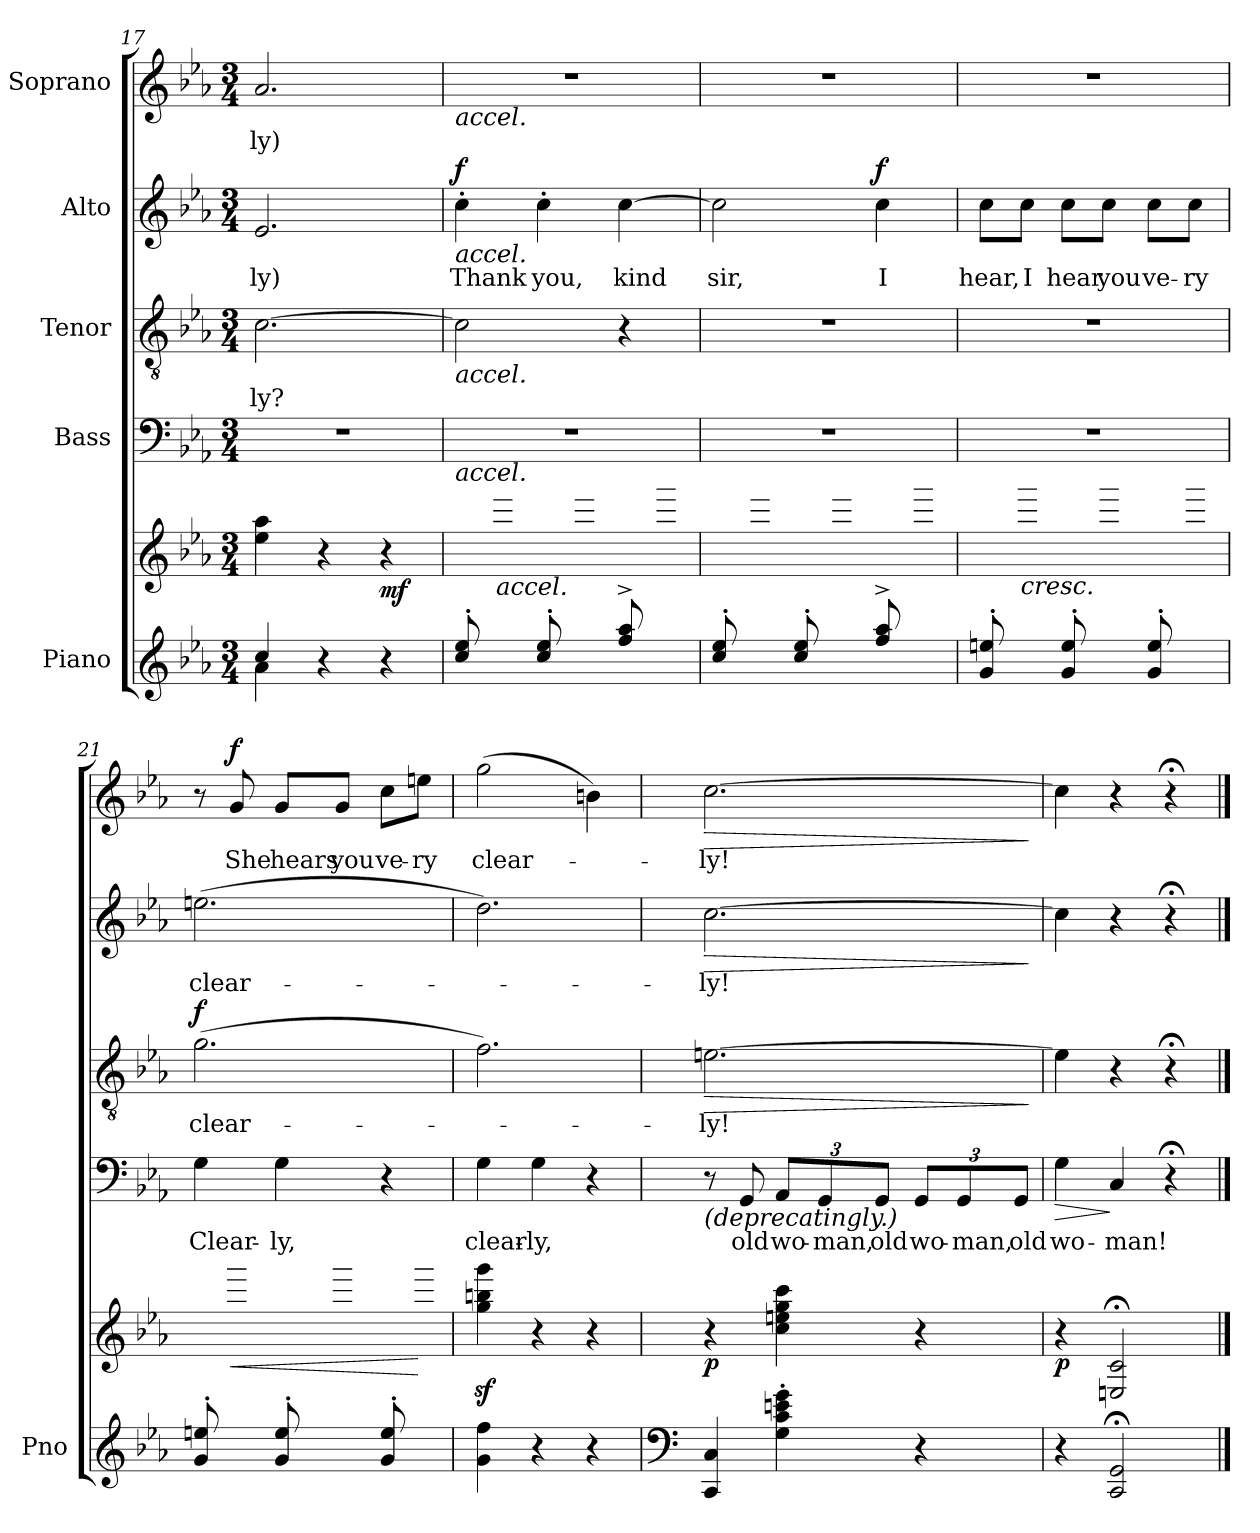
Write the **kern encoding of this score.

**kern	**kern	**dynam	**kern	**text	**dynam	**kern	**text	**dynam	**kern	**text	**dynam	**kern	**text	**dynam
*part5	*part5	*part5	*part4	*part4	*part4	*part3	*part3	*part3	*part2	*part2	*part2	*part1	*part1	*part1
*staff6	*staff5	*staff5/6	*staff4	*staff4	*staff4	*staff3	*staff3	*staff3	*staff2	*staff2	*staff2	*staff1	*staff1	*staff1
*I"Piano	*	*	*I"Bass	*	*	*I"Tenor	*	*	*I"Alto	*	*	*I"Soprano	*	*
*I'Pno	*	*	*	*	*	*	*	*	*	*	*	*	*	*
*clefG2	*clefG2	*	*clefF4	*	*	*clefGv2	*	*	*clefG2	*	*	*clefG2	*	*
*k[b-e-a-]	*k[b-e-a-]	*	*k[b-e-a-]	*	*	*k[b-e-a-]	*	*	*k[b-e-a-]	*	*	*k[b-e-a-]	*	*
*M3/4	*M3/4	*	*M3/4	*	*	*M3/4	*	*	*M3/4	*	*	*M3/4	*	*
=17	=17	=17	=17	=17	=17	=17	=17	=17	=17	=17	=17	=17	=17	=17
*^	*	*	*	*	*	*	*	*	*	*	*	*	*	*
!	!	!	!	!	!	!	!	!LO:LY:b	!	!	!LO:LY:b	!	!	!LO:LY:b	!
4cc/	4a-\	4ee-\ 4aa-\	.	2.r	.	.	[2.c\	-ly?	.	2.e-!/	-ly)	.	2.a-!/	-ly)	.
4r	2ryy	4r	.	.	.	.	.	.	.	.	.	.	.	.	.
!	!	!	!LO:DY:b	!	!	!	!	!	!	!	!	!	!	!	!
4r	.	4r	mf	.	.	.	.	.	.	.	.	.	.	.	.
=18	=18	=18	=18	=18	=18	=18	=18	=18	=18	=18	=18	=18	=18	=18	=18
!	!	!	!	!	!	!	!	!	!	!	!	!	!LO:TX:b:i:t=accel.	!	!
!	!	!	!	!	!	!	!	!	!	!LO:TX:b:i:t=accel.	!	!	!	!	!
!	!	!	!	!	!	!	!LO:TX:b:i:t=accel.	!	!	!	!	!	!	!	!
!	!	!	!	!LO:TX:b:i:t=accel.	!	!	!	!	!	!	!	!	!	!	!
!	!	!	!	!	!	!	!	!	!	!	!LO:LY:b	!LO:DY:a	!	!	!
8cc/'> 8ee-/'>L	2.ryy	8ryy	.	2.r	.	.	2c\]	.	.	4cc'\	Thank	f	2.r	.	.
!	!	!LO:TX:b:i:t=accel.	!	!	!	!	!	!	!	!	!	!	!	!	!
8ryy	.	8aa-\'> 8eee-\'>	.	.	.	.	.	.	.	.	.	.	.	.	.
!	!	!	!	!	!	!	!	!	!	!	!LO:LY:b	!	!	!	!
8cc/'> 8ee-/'>	.	8ryy	.	.	.	.	.	.	.	4cc'\	you,	.	.	.	.
8ryy	.	8aa-\'> 8eee-\'>J	.	.	.	.	.	.	.	.	.	.	.	.	.
!	!	!	!	!	!	!	!	!	!	!	!LO:LY:b	!	!	!	!
(8ff/^ 8aa-/^L	.	8ryy	.	.	.	.	4r	.	.	[4cc\	kind	.	.	.	.
8ryy	.	8ccc\ 8fff\ 8aaa-\J)	.	.	.	.	.	.	.	.	.	.	.	.	.
=19	=19	=19	=19	=19	=19	=19	=19	=19	=19	=19	=19	=19	=19	=19	=19
!	!	!	!	!	!	!	!	!	!	!	!LO:LY:b	!	!	!	!
8cc/'> 8ee-/'>L	2.ryy	8ryy	.	2.r	.	.	2.r	.	.	2cc\]	sir,	.	2.r	.	.
8ryy	.	8aa-\ 8eee-\	.	.	.	.	.	.	.	.	.	.	.	.	.
8cc/'> 8ee-/'>	.	8ryy	.	.	.	.	.	.	.	.	.	.	.	.	.
8ryy	.	8aa-\ 8eee-\J	.	.	.	.	.	.	.	.	.	.	.	.	.
!	!	!	!	!	!	!	!	!	!	!	!LO:LY:b	!LO:DY:a	!	!	!
(8ff/^ 8aa-/^L	.	8ryy	.	.	.	.	.	.	.	4cc\	I	f	.	.	.
8ryy	.	8ccc\ 8fff\ 8aaa-\J)	.	.	.	.	.	.	.	.	.	.	.	.	.
=20	=20	=20	=20	=20	=20	=20	=20	=20	=20	=20	=20	=20	=20	=20	=20
!	!	!	!	!	!	!	!	!	!	!	!LO:LY:b	!	!	!	!
8g/'> 8een/'>L	2.ryy	8ryy	.	2.r	.	.	2.r	.	.	8cc\L	hear,	.	2.r	.	.
!	!	!LO:TX:b:i:t=cresc.	!	!	!	!	!	!	!	!	!	!	!	!	!
!	!	!	!	!	!	!	!	!	!	!	!LO:LY:b	!	!	!	!
8ryy	.	8gg\'> 8ccc\'> 8ggg\'>	.	.	.	.	.	.	.	8cc\J	I	.	.	.	.
!	!	!	!	!	!	!	!	!	!	!	!LO:LY:b	!	!	!	!
8g/'> 8ee/'>	.	8ryy	.	.	.	.	.	.	.	8cc\L	hear	.	.	.	.
!	!	!	!	!	!	!	!	!	!	!	!LO:LY:b	!	!	!	!
8ryy	.	8gg\'> 8ccc\'> 8ggg\'>J	.	.	.	.	.	.	.	8cc\J	you	.	.	.	.
!	!	!	!	!	!	!	!	!	!	!	!LO:LY:b	!	!	!	!
8g/'> 8ee/'>L	.	8ryy	.	.	.	.	.	.	.	8cc\L	ve-	.	.	.	.
!	!	!	!	!	!	!	!	!	!	!	!LO:LY:b	!	!	!	!
8ryy	.	8gg\'> 8ccc\'> 8ggg\'>J	.	.	.	.	.	.	.	8cc\J	-ry	.	.	.	.
!!LO:PB:g=z
=21	=21	=21	=21	=21	=21	=21	=21	=21	=21	=21	=21	=21	=21	=21	=21
!	!	!	!	!	!LO:LY:b	!	!	!LO:LY:b	!LO:DY:a	!	!LO:LY:b	!	!	!	!
8g/'> 8een/'>L	2.ryy	8ryy	.	4G\	Clear-	.	(2.g\	clear-	f	(2.een\	clear-	.	8r	.	.
!	!	!	!LO:HP:b	!	!	!	!	!	!	!	!	!	!	!LO:LY:b	!LO:DY:a
8ryy	.	8gg\'> 8ccc\'> 8ggg\'>	<	.	.	.	.	.	.	.	.	.	8g/	She	f
!	!	!	!	!	!LO:LY:b	!	!	!	!	!	!	!	!	!LO:LY:b	!
8g/'> 8ee/'>	.	8ryy	.	4G\	-ly,	.	.	.	.	.	.	.	8g/L	hears	.
!	!	!	!	!	!	!	!	!	!	!	!	!	!	!LO:LY:b	!
8ryy	.	8gg\'> 8ccc\'> 8ggg\'>J	.	.	.	.	.	.	.	.	.	.	8g/J	you	.
!	!	!	!	!	!	!	!	!	!	!	!	!	!	!LO:LY:b	!
8g/'> 8ee/'>L	.	8ryy	.	4r	.	.	.	.	.	.	.	.	8cc\L	ve-	.
!	!	!	!	!	!	!	!	!	!	!	!	!	!	!LO:LY:b	!
8ryy	.	8gg\'> 8ccc\'> 8ggg\'>J	[	.	.	.	.	.	.	.	.	.	8een\J	-ry	.
*v	*v	*	*	*	*	*	*	*	*	*	*	*	*	*	*
=22	=22	=22	=22	=22	=22	=22	=22	=22	=22	=22	=22	=22	=22	=22
!	!	!	!	!LO:LY:b	!	!	!	!	!	!	!	!	!LO:LY:b	!
4g\ 4ff\	4gg\z< 4bbn\z< 4ggg\z<	.	4G\	clear-	.	2.f\)	.	.	2.dd\)	.	.	(2gg\	clear-	.
!	!	!	!	!LO:LY:b	!	!	!	!	!	!	!	!	!	!
4r	4r	.	4G\	-ly,	.	.	.	.	.	.	.	.	.	.
4r	4r	.	4r	.	.	.	.	.	.	.	.	4bn\)	.	.
=23	=23	=23	=23	=23	=23	=23	=23	=23	=23	=23	=23	=23	=23	=23
*clefF4	*	*	*	*	*	*	*	*	*	*	*	*	*	*
!	!	!	!LO:TX:b:i:t=(deprecatingly.)	!	!	!	!	!	!	!	!	!	!	!
!	!	!LO:DY:b	!	!	!	!	!LO:LY:b	!LO:HP:b	!	!LO:LY:b	!LO:HP:b	!	!LO:LY:b	!LO:HP:b
4CC/ 4C/	4r	p	8r	.	.	[2.en\	-ly!	>	[2.cc\	-ly!	>	[2.cc\	-ly!	>
!	!	!	!	!LO:LY:b	!	!	!	!	!	!	!	!	!	!
.	.	.	8GG/	old	.	.	.	.	.	.	.	.	.	.
!	!	!	!	!LO:LY:b	!	!	!	!	!	!	!	!	!	!
4G\'< 4c\'< 4en\'< 4g\'<	4cc\ 4een\ 4gg\ 4ccc\	.	12AA-/L	wo-	.	.	.	.	.	.	.	.	.	.
!	!	!	!	!LO:LY:b	!	!	!	!	!	!	!	!	!	!
.	.	.	12GG/	-man,	.	.	.	.	.	.	.	.	.	.
!	!	!	!	!LO:LY:b	!	!	!	!	!	!	!	!	!	!
.	.	.	12GG/J	old	.	.	.	.	.	.	.	.	.	.
!	!	!	!	!LO:LY:b	!	!	!	!	!	!	!	!	!	!
4r	4r	.	12GG/L	wo-	.	.	.	.	.	.	.	.	.	.
!	!	!	!	!LO:LY:b	!	!	!	!	!	!	!	!	!	!
.	.	.	12GG/	-man,	.	.	.	.	.	.	.	.	.	.
!	!	!	!	!LO:LY:b	!	!	!	!	!	!	!	!	!	!
.	.	.	12GG/J	old	.	.	.	.	.	.	.	.	.	.
.	.	.	.	.	.	.	.	]	.	.	]	.	.	]
=24	=24	=24	=24	=24	=24	=24	=24	=24	=24	=24	=24	=24	=24	=24
!	!	!LO:DY:b	!	!LO:LY:b	!LO:HP:b	!	!	!	!	!	!	!	!	!
4r	4r	p	4G\	wo-	>	4e\]	.	.	4cc\]	.	.	4cc\]	.	.
!	!	!	!	!LO:LY:b	!	!	!	!	!	!	!	!	!	!
2CC/;< 2GG/;<	2En/;< 2c/;<	.	4C/	-man!	]	4r	.	.	4r	.	.	4r	.	.
.	.	.	4r;<	.	.	4r;<	.	.	4r;<	.	.	4r;<	.	.
==	==	==	==	==	==	==	==	==	==	==	==	==	==	==
*-	*-	*-	*-	*-	*-	*-	*-	*-	*-	*-	*-	*-	*-	*-
